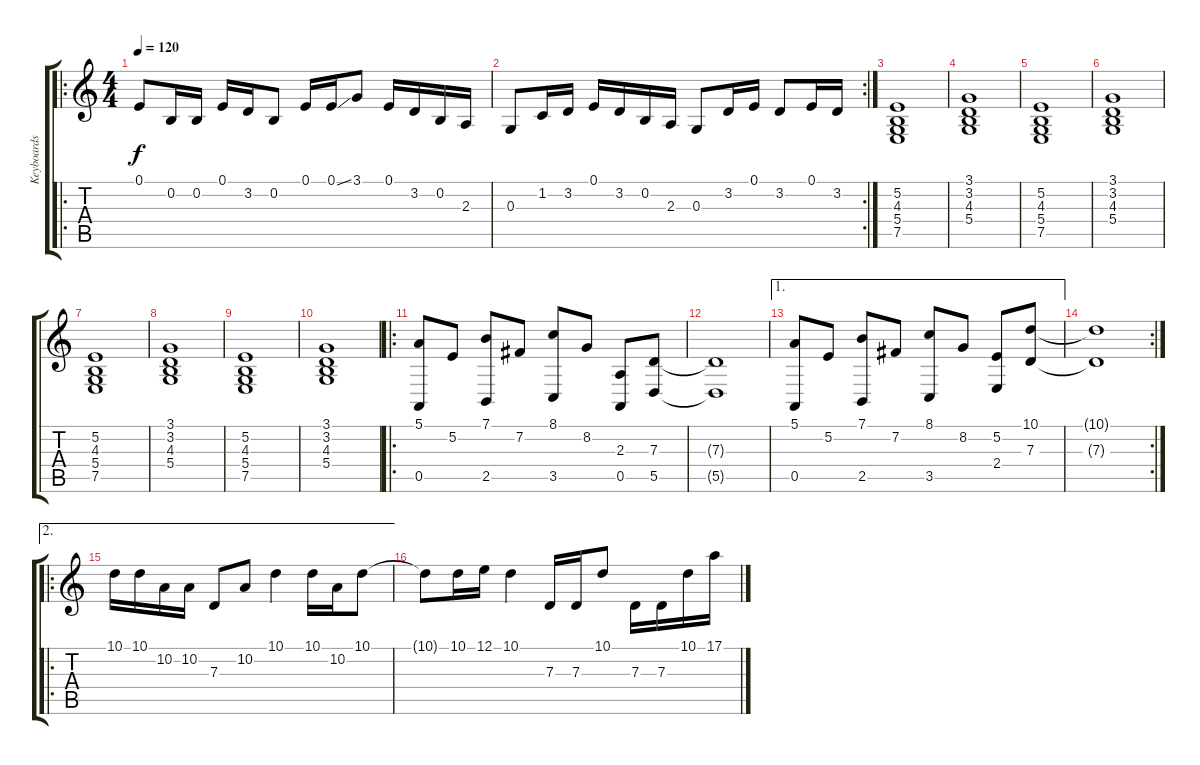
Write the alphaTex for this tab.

\track ("Keyboards" "Keyboards") {instrument lead2sawtooth}
\staff {score tabs}
\tuning (E4 B3 G3 D3 A2 E2) {hide}
\ro
\ts (4 4)
\tempo 120
\clef g2
\ks c
0.1.8{dy f instrument lead2sawtooth} 0.2.16 0.2.16 0.1.16 3.2.16 0.2.8 0.1.16 0.1{ss}.16 3.1.8 0.1.16 3.2.16 0.2.16 2.3.16 |
\rc 2
0.3.8 1.2.16 3.2.16 0.1.16 3.2.16 0.2.16 2.3.16 0.3.8 3.2.16 0.1.16 3.2.8 0.1.16 3.2.16 |
(5.2 4.3 5.4 7.5).1 |
(3.1 3.2 4.3 5.4).1 |
(5.2 4.3 5.4 7.5).1 |
(3.1 3.2 4.3 5.4).1 |
(5.2 4.3 5.4 7.5).1 |
(3.1 3.2 4.3 5.4).1 |
(5.2 4.3 5.4 7.5).1 |
(3.1 3.2 4.3 5.4).1 |
\ro
(5.1 0.5).8 5.2.8 (7.1 2.5).8 7.2.8 (8.1 3.5).8 8.2.8 (2.3 0.5).8 (7.3 5.5).8 |
(7.3{t} 5.5{t}).1 |
\ae 1
(5.1 0.5).8 5.2.8 (7.1 2.5).8 7.2.8 (8.1 3.5).8 8.2.8 (5.2 2.4).8 (10.1 7.3).8 |
\rc 2
(10.1{t} 7.3{t}).1 |
\ae 2
\ro
10.1.16 10.1.16 10.2.16 10.2.16 7.3.8 10.2.8 10.1.4 10.1.16 10.2.16 10.1.8 |
10.1{t}.8 10.1.16 12.1.16 10.1.4 7.3.16 7.3.16 10.1.8 7.3.16 7.3.16 10.1.16 17.1.16
